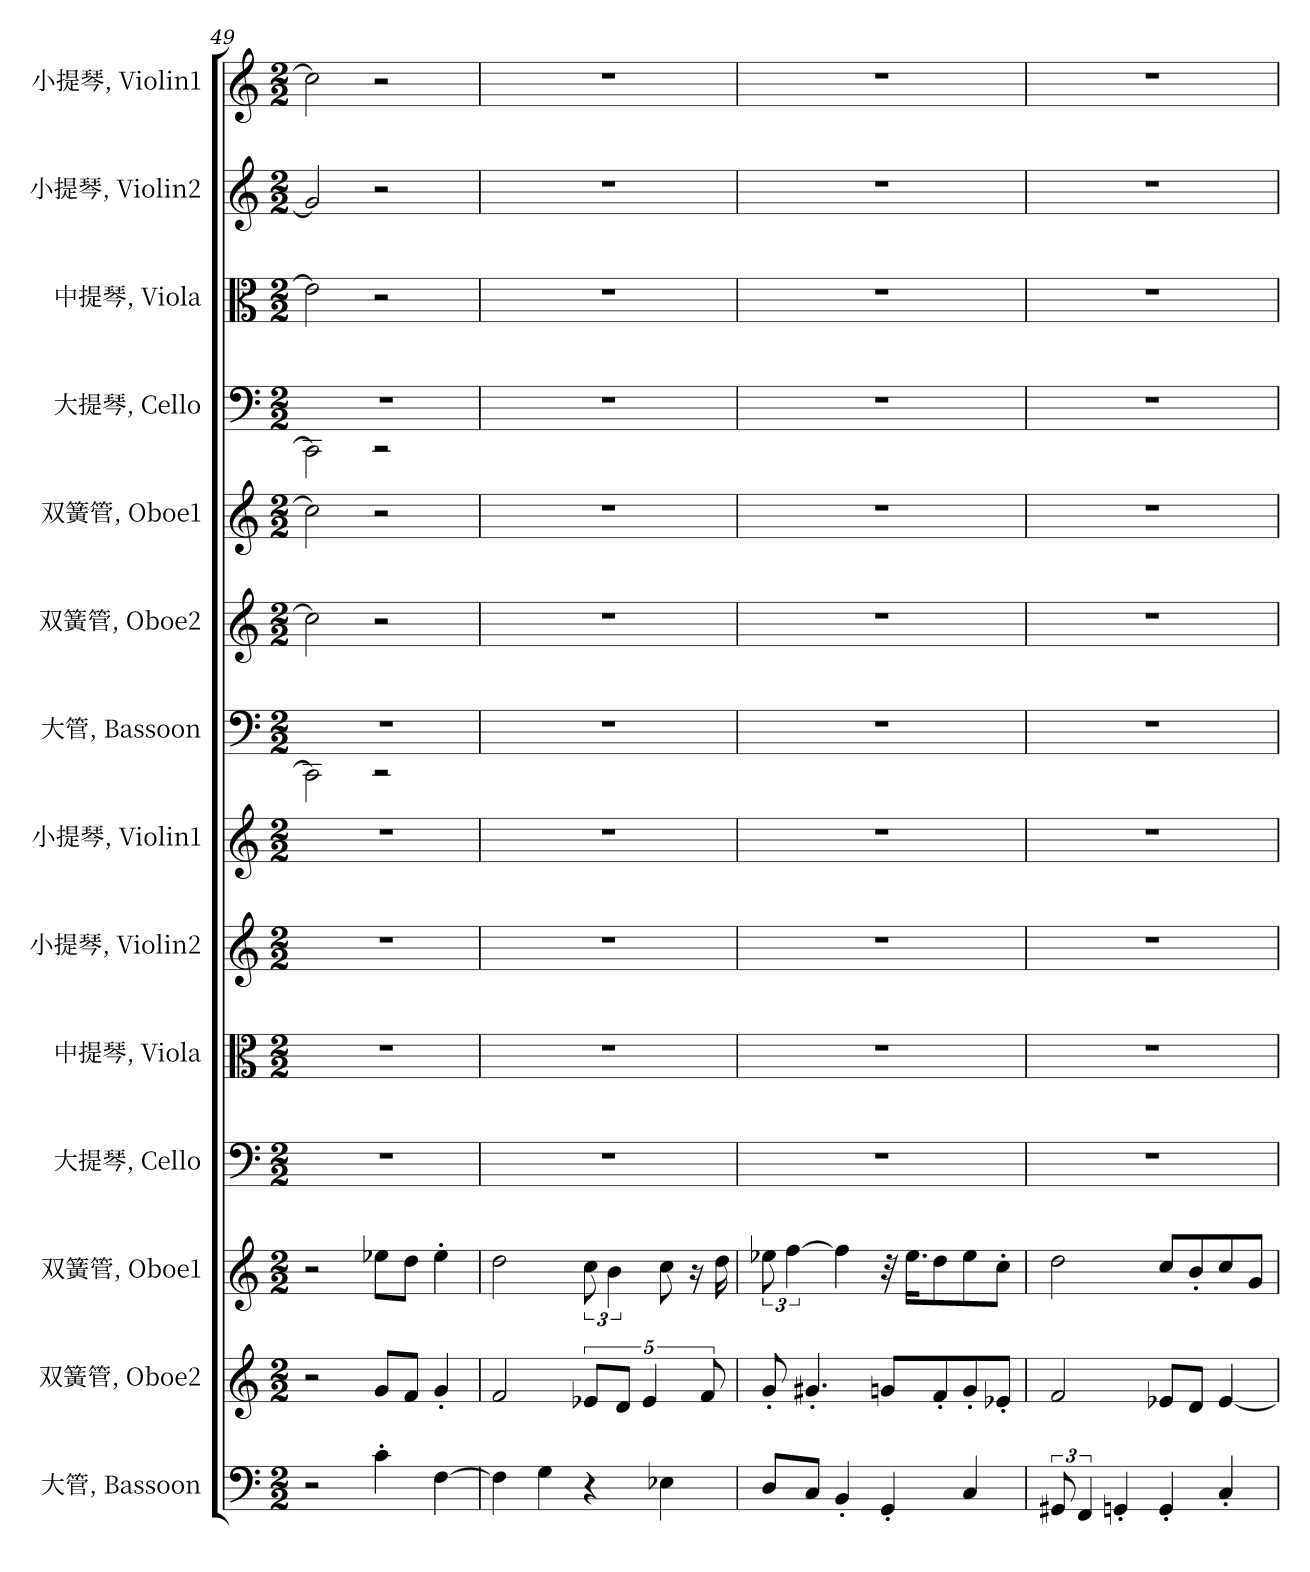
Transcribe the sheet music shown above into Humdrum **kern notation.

**kern	**kern	**kern	**kern	**kern	**kern	**kern	**kern	**kern	**kern	**kern	**kern	**kern	**kern
*part14	*part13	*part12	*part11	*part10	*part9	*part8	*part7	*part6	*part5	*part4	*part3	*part2	*part1
*staff14	*staff13	*staff12	*staff11	*staff10	*staff9	*staff8	*staff7	*staff6	*staff5	*staff4	*staff3	*staff2	*staff1
*I"大管, Bassoon	*I"双簧管, Oboe2	*I"双簧管, Oboe1	*I"大提琴, Cello	*I"中提琴, Viola	*I"小提琴, Violin2	*I"小提琴, Violin1	*I"大管, Bassoon	*I"双簧管, Oboe2	*I"双簧管, Oboe1	*I"大提琴, Cello	*I"中提琴, Viola	*I"小提琴, Violin2	*I"小提琴, Violin1
*I'Bsn.	*I'Ob.	*I'Ob.	*	*I'Vla.	*I'Vln.	*I'Vln.	*I'Bsn.	*I'Ob.	*I'Ob.	*	*I'Vla.	*I'Vln.	*I'Vln.
!!LO:PB:g=z
*clefF4	*clefG2	*clefG2	*clefF4	*clefC3	*clefG2	*clefG2	*clefF4	*clefG2	*clefG2	*clefF4	*clefC3	*clefG2	*clefG2
*k[]	*k[]	*k[]	*k[]	*k[]	*k[]	*k[]	*k[]	*k[]	*k[]	*k[]	*k[]	*k[]	*k[]
*M2/2	*M2/2	*M2/2	*M2/2	*M2/2	*M2/2	*M2/2	*M2/2	*M2/2	*M2/2	*M2/2	*M2/2	*M2/2	*M2/2
=49	=49	=49	=49	=49	=49	=49	=49	=49	=49	=49	=49	=49	=49
*	*	*	*	*	*	*	*^	*	*	*^	*	*	*
2r	2r	2r	1r	1r	1r	1r	1r	2CC\]	2cc\]	2cc\]	1r	2CC\]	2e\]	2g/]	2cc\]
4c'\	8g/L	8ee-X\L	.	.	.	.	.	2r	2r	2r	.	2r	2r	2r	2r
.	8f/J	8dd\J	.	.	.	.	.	.	.	.	.	.	.	.	.
[4F\	4g'/	4ee-'\	.	.	.	.	.	.	.	.	.	.	.	.	.
*	*	*	*	*	*	*	*v	*v	*	*	*v	*v	*	*	*
=50	=50	=50	=50	=50	=50	=50	=50	=50	=50	=50	=50	=50	=50
4F\]	2f/	2dd\	1r	1r	1r	1r	1r	1r	1r	1r	1r	1r	1r
4G\	.	.	.	.	.	.	.	.	.	.	.	.	.
4r	10e-X/L	12cc\	.	.	.	.	.	.	.	.	.	.	.
.	.	6b\	.	.	.	.	.	.	.	.	.	.	.
.	10d/J	.	.	.	.	.	.	.	.	.	.	.	.
.	5e-/	.	.	.	.	.	.	.	.	.	.	.	.
4E-X\	.	8cc\	.	.	.	.	.	.	.	.	.	.	.
.	.	16r	.	.	.	.	.	.	.	.	.	.	.
.	10f/	.	.	.	.	.	.	.	.	.	.	.	.
.	.	16dd\	.	.	.	.	.	.	.	.	.	.	.
=51	=51	=51	=51	=51	=51	=51	=51	=51	=51	=51	=51	=51	=51
8D/L	8g'/	12ee-X\	1r	1r	1r	1r	1r	1r	1r	1r	1r	1r	1r
.	.	[6ff\	.	.	.	.	.	.	.	.	.	.	.
8C/J	4.g#X'/	.	.	.	.	.	.	.	.	.	.	.	.
4BB'/	.	4ff\]	.	.	.	.	.	.	.	.	.	.	.
4GG'/	8gn/L	32r	.	.	.	.	.	.	.	.	.	.	.
.	.	16.ee-\KL	.	.	.	.	.	.	.	.	.	.	.
.	8f'/	8dd\	.	.	.	.	.	.	.	.	.	.	.
4C/	8g'/	8ee-\	.	.	.	.	.	.	.	.	.	.	.
.	8e-X'/J	8cc'\J	.	.	.	.	.	.	.	.	.	.	.
=52	=52	=52	=52	=52	=52	=52	=52	=52	=52	=52	=52	=52	=52
12GG#X/	2f/	2dd\	1r	1r	1r	1r	1r	1r	1r	1r	1r	1r	1r
6FF/	.	.	.	.	.	.	.	.	.	.	.	.	.
4GGn'/	.	.	.	.	.	.	.	.	.	.	.	.	.
4GG'/	8e-X/L	8cc/L	.	.	.	.	.	.	.	.	.	.	.
.	8d/J	8b'/	.	.	.	.	.	.	.	.	.	.	.
4C'/	[4e-/	8cc/	.	.	.	.	.	.	.	.	.	.	.
.	.	8g/J	.	.	.	.	.	.	.	.	.	.	.
=	=	=	=	=	=	=	=	=	=	=	=	=	=
*-	*-	*-	*-	*-	*-	*-	*-	*-	*-	*-	*-	*-	*-
